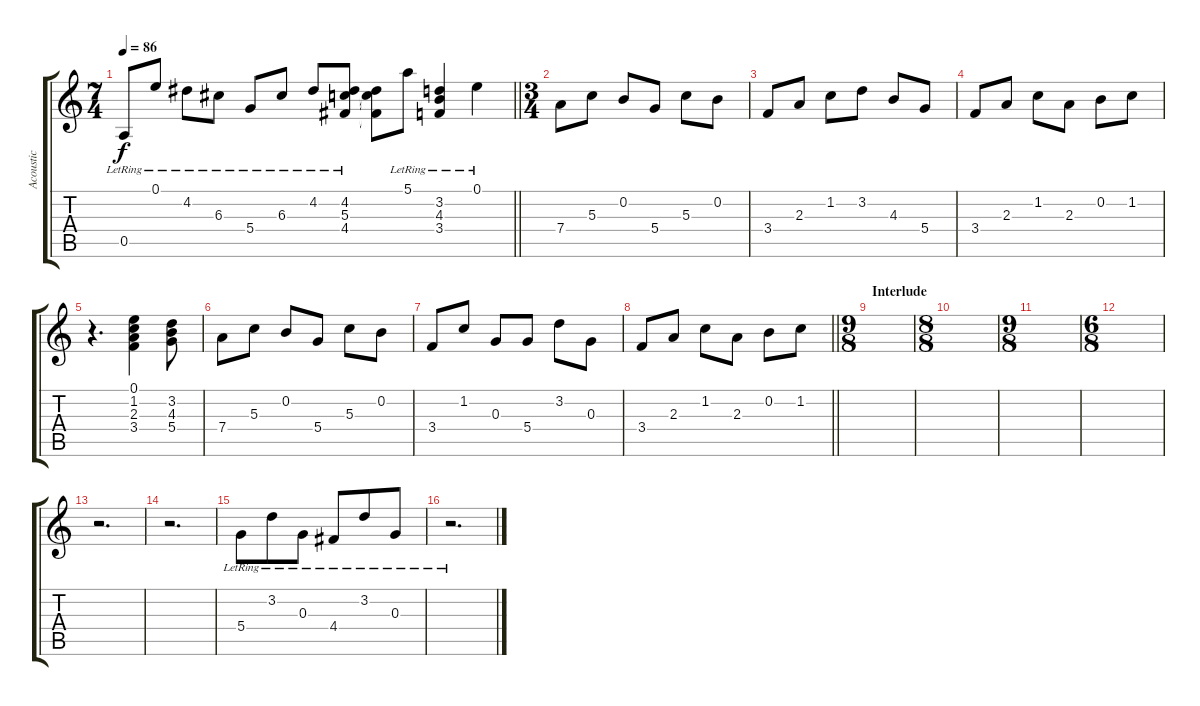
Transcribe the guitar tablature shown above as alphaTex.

\track ("Acoustic" "Acoustic") {instrument acousticguitarsteel}
\staff {score tabs}
\tuning (E4 B3 G3 D3 A2 E2) {hide}
\ts (7 4)
\tempo 86
\clef g2
\barLineRight lightlight
\ks c
0.5{lr}.8{dy f} 0.1{lr}.8 4.2{lr}.8 6.3{lr}.8 5.4{lr}.8 6.3{lr}.8 4.2{lr}.8 (4.2{lr} 5.3{lr} 4.4{lr}).8 (4.2{t} 5.3{t} 4.4{t}).8 5.1{lr}.8 (3.2{lr} 4.3{lr} 3.4{lr}).4 0.1{lr}.4 |
\ts (3 4)
7.4.8 5.3.8 0.2.8 5.4.8 5.3.8 0.2.8 |
3.4.8 2.3.8 1.2.8 3.2.8 4.3.8 5.4.8 |
3.4.8 2.3.8 1.2.8 2.3.8 0.2.8 1.2.8 |
r.4{d} (0.1 1.2 2.3 3.4).4 (3.2 4.3 5.4).8 |
7.4.8 5.3.8 0.2.8 5.4.8 5.3.8 0.2.8 |
3.4.8 1.2.8 0.3.8 5.4.8 3.2.8 0.3.8 |
\barLineRight lightlight
3.4.8 2.3.8 1.2.8 2.3.8 0.2.8 1.2.8 |
\ts (9 8)
\section ("" "Interlude")
|
\ts (8 8)
|
\ts (9 8)
|
\ts (6 8)
|
r.2{d} |
r.2{d} |
5.4{lr}.8 3.2{lr}.8 0.3{lr}.8 4.4{lr}.8 3.2{lr}.8 0.3{lr}.8 |
r.2{d}
